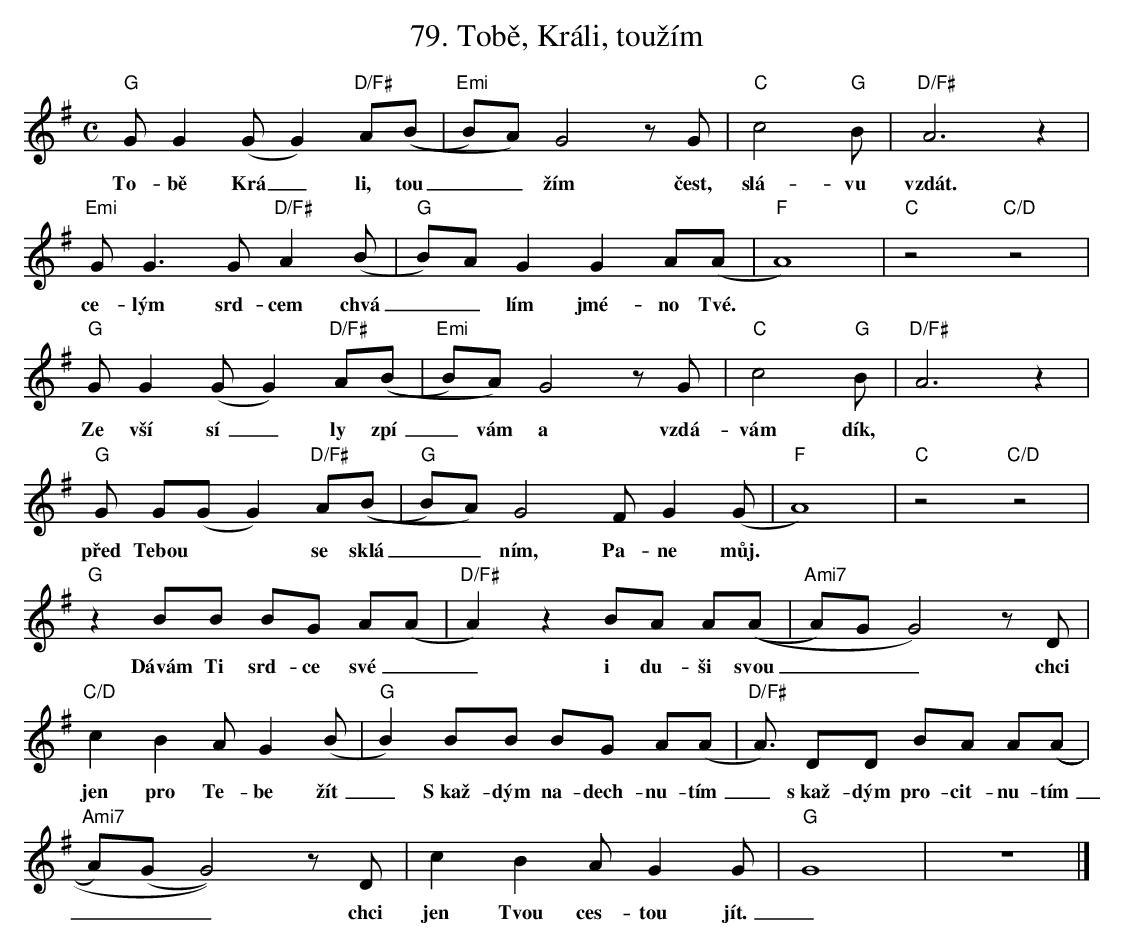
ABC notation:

X:1
T: 79. Tobě, Králi, toužím
K:G
M:C
"G"G G2 (G G2) "D/F#"A((B | "Emi"B)A) G4 z G | "C"c4 "G"B | "D/F#"A6 z2 |
w:To-bě Krá_li, tou __ žím čest, slá-vu vzdát.
"Emi"G G3 G "D/F#"A2 (B | "G"B)A G2 G2 A(A | "F"A8) | "C"z4 "C/D"z4 |
w:ce-lým srd-cem chvá__lím jmé-no Tvé.
"G"G G2 (G G2) "D/F#"A((B | "Emi"B)A) G4 z G | "C"c4 "G"B | "D/F#"A6 z2 |
w:Ze vší sí_ly zpí_vám a vzdá-vám dík,
"G"G G(G G2) "D/F#"A((B | "G"B)A) G4 F G2 (G | "F"A8) | "C"z4 "C/D"z4 |
w:před Tebou** se sklá__ ním, Pa-ne můj.
"G"z2BB BG A(A | "D/F#"A2) z2 BA A((A | "Ami7"A)G G4) z D |
w:Dávám Ti srd-ce své__ i du-ši svou___ chci
"C/D"c2 B2 A G2 (B | "G"B2) BB BG A(A | "D/F#"A3/) DD BA A((A|
w:jen pro Te-be žít_ S\ kaž-dým na-dech-nu-tím_ s\ kaž-dým pro-cit-nu-tím
"Ami7"A)(G G4)) z D | c2 B2 A G2 G | "G"G8 | z8 |]
w:___chci jen Tvou ces-tou jít._
